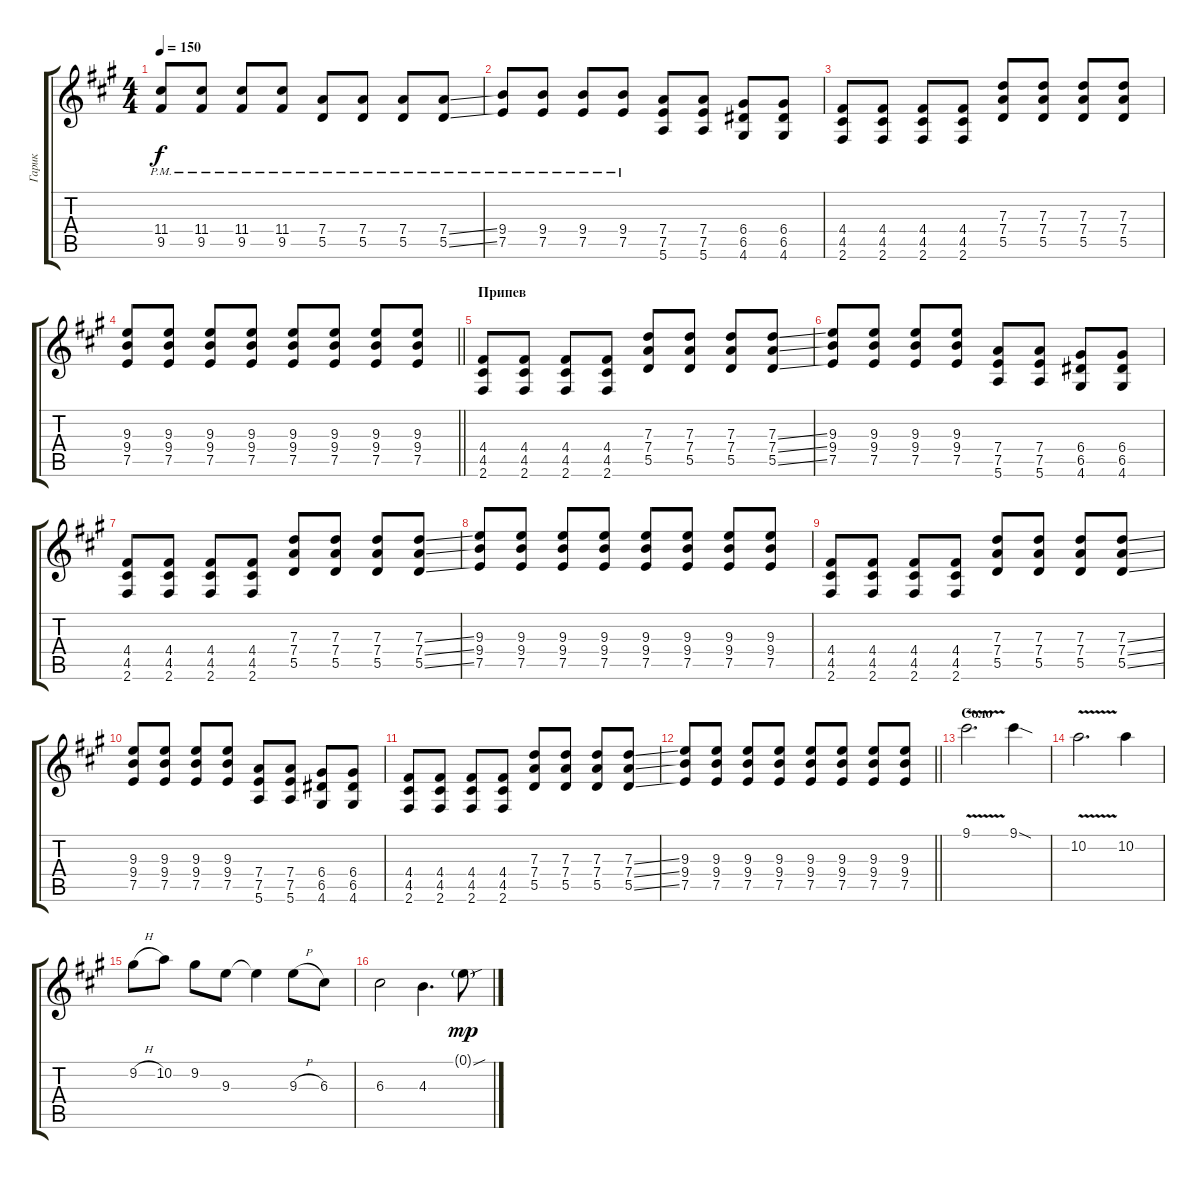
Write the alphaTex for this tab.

\track ("Гарик" "Гарик") {instrument electricguitarclean}
\staff {score tabs}
\tuning (E4 B3 G3 D3 A2 E2) {hide}
\ts (4 4)
\tempo 150
\clef g2
\ks f#minor
(11.4{pm} 9.5{pm}).8{dy f instrument distortionguitar} (11.4{pm} 9.5{pm}).8 (11.4{pm} 9.5{pm}).8 (11.4{pm} 9.5{pm}).8 (7.4{pm} 5.5{pm}).8 (7.4{pm} 5.5{pm}).8 (7.4{pm} 5.5{pm}).8 (7.4{ss pm} 5.5{ss pm}).8 |
(9.4{pm} 7.5{pm}).8 (9.4{pm} 7.5{pm}).8 (9.4{pm} 7.5{pm}).8 (9.4{pm} 7.5{pm}).8 (7.4 7.5 5.6).8 (7.4 7.5 5.6).8 (6.4 6.5 4.6).8 (6.4 6.5 4.6).8 |
(4.4 4.5 2.6).8 (4.4 4.5 2.6).8 (4.4 4.5 2.6).8 (4.4 4.5 2.6).8 (7.3 7.4 5.5).8 (7.3 7.4 5.5).8 (7.3 7.4 5.5).8 (7.3 7.4 5.5).8 |
\barLineRight lightlight
(9.3 9.4 7.5).8 (9.3 9.4 7.5).8 (9.3 9.4 7.5).8 (9.3 9.4 7.5).8 (9.3 9.4 7.5).8 (9.3 9.4 7.5).8 (9.3 9.4 7.5).8 (9.3 9.4 7.5).8 |
\section ("" "Припев")
(4.4 4.5 2.6).8 (4.4 4.5 2.6).8 (4.4 4.5 2.6).8 (4.4 4.5 2.6).8 (7.3 7.4 5.5).8 (7.3 7.4 5.5).8 (7.3 7.4 5.5).8 (7.3{ss} 7.4{ss} 5.5{ss}).8 |
(9.3 9.4 7.5).8 (9.3 9.4 7.5).8 (9.3 9.4 7.5).8 (9.3 9.4 7.5).8 (7.4 7.5 5.6).8 (7.4 7.5 5.6).8 (6.4 6.5 4.6).8 (6.4 6.5 4.6).8 |
(4.4 4.5 2.6).8 (4.4 4.5 2.6).8 (4.4 4.5 2.6).8 (4.4 4.5 2.6).8 (7.3 7.4 5.5).8 (7.3 7.4 5.5).8 (7.3 7.4 5.5).8 (7.3{ss} 7.4{ss} 5.5{ss}).8 |
(9.3 9.4 7.5).8 (9.3 9.4 7.5).8 (9.3 9.4 7.5).8 (9.3 9.4 7.5).8 (9.3 9.4 7.5).8 (9.3 9.4 7.5).8 (9.3 9.4 7.5).8 (9.3 9.4 7.5).8 |
(4.4 4.5 2.6).8 (4.4 4.5 2.6).8 (4.4 4.5 2.6).8 (4.4 4.5 2.6).8 (7.3 7.4 5.5).8 (7.3 7.4 5.5).8 (7.3 7.4 5.5).8 (7.3{ss} 7.4{ss} 5.5{ss}).8 |
(9.3 9.4 7.5).8 (9.3 9.4 7.5).8 (9.3 9.4 7.5).8 (9.3 9.4 7.5).8 (7.4 7.5 5.6).8 (7.4 7.5 5.6).8 (6.4 6.5 4.6).8 (6.4 6.5 4.6).8 |
(4.4 4.5 2.6).8 (4.4 4.5 2.6).8 (4.4 4.5 2.6).8 (4.4 4.5 2.6).8 (7.3 7.4 5.5).8 (7.3 7.4 5.5).8 (7.3 7.4 5.5).8 (7.3{ss} 7.4{ss} 5.5{ss}).8 |
\barLineRight lightlight
(9.3 9.4 7.5).8 (9.3 9.4 7.5).8 (9.3 9.4 7.5).8 (9.3 9.4 7.5).8 (9.3 9.4 7.5).8 (9.3 9.4 7.5).8 (9.3 9.4 7.5).8 (9.3 9.4 7.5).8 |
\section ("" "Соло")
9.1{v}.2{d} 9.1{sod}.4 |
10.2{v}.2{d} 10.2.4 |
9.2{h}.8 10.2.8 9.2.8 9.3.8 9.3{t}.4 9.3{h}.8 6.3.8 |
6.3.2 4.3.4{d} 0.1{sou g}.8{dy mp}
